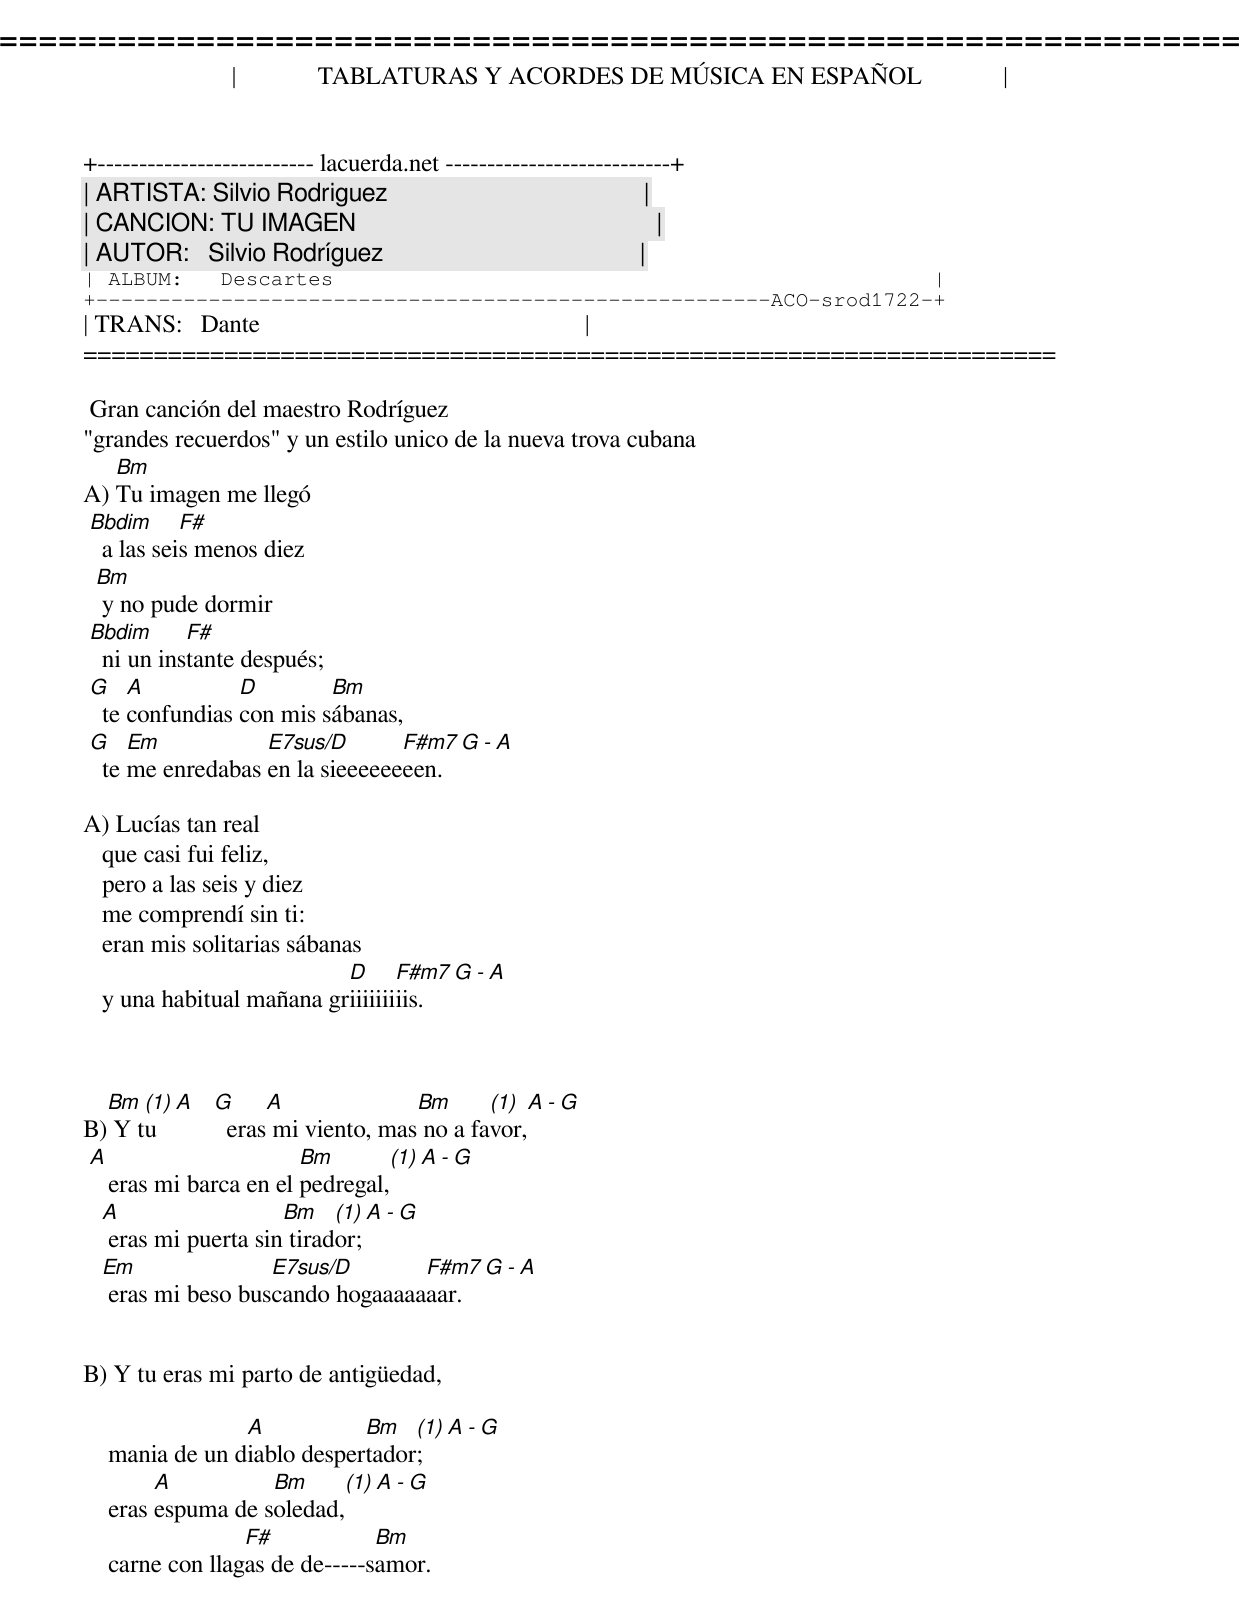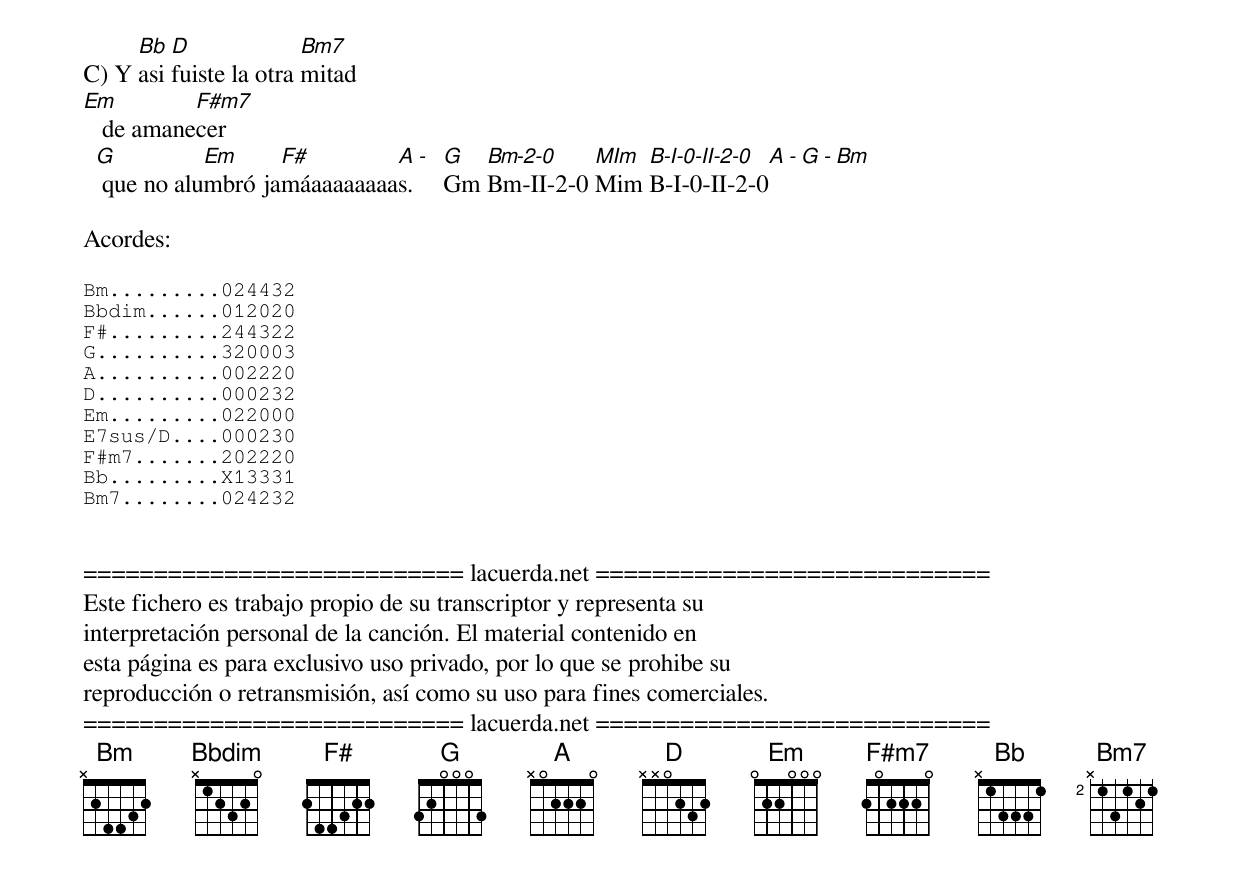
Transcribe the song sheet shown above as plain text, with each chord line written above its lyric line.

=====================================================================
|             TABLATURAS Y ACORDES DE MÚSICA EN ESPAÑOL             |
+-------------------------- lacuerda.net ---------------------------+
| ARTISTA: Silvio Rodriguez                                         |
| CANCION: TU IMAGEN                                                |
| AUTOR:   Silvio Rodríguez                                         |
| ALBUM:   Descartes                                                |
+------------------------------------------------------ACO-srod1722-+
| TRANS:   Dante                                                    |
=====================================================================

 Gran canción del maestro Rodríguez
"grandes recuerdos" y un estilo unico de la nueva trova cubana
   Bm
A) Tu imagen me llegó
 Bbdim      F#
   a las seis menos diez
  Bm
   y no pude dormir
 Bbdim      F#
   ni un instante después;
 G    A          D        Bm
   te confundias con mis sábanas,
 G    Em           E7sus/D       F#m7    G - A
   te me enredabas en la sieeeeeeeen.

A) Lucías tan real
   que casi fui feliz,
   pero a las seis y diez
   me comprendí sin ti:
   eran mis solitarias sábanas
                           D      F#m7    G - A
   y una habitual mañana griiiiiiiiis.



  Bm  (1) A  G     A              Bm      (1) A - G
B) Y tu        eras mi viento, mas no a favor,
 A                      Bm       (1) A - G
    eras mi barca en el pedregal,
   A                  Bm    (1) A - G
    eras mi puerta sin tirador;
   Em               E7sus/D       F#m7    G - A
    eras mi beso buscando hogaaaaaaar.


B) Y tu eras mi parto de antigüedad,

                 A           Bm   (1) A - G
    mania de un diablo despertador;
         A          Bm     (1) A - G
    eras espuma de soledad,
                  F#            Bm
    carne con llagas de de-----samor.

     Bb  D              Bm7
C) Y asi fuiste la otra mitad
Em         F#m7
   de amanecer
  G          Em     F#        A - G  Bm-2-0    MIm B-I-0-II-2-0 A - G - Bm
   que no alumbró jamáaaaaaaaas.  Gm Bm-II-2-0 Mim B-I-0-II-2-0

Acordes:

Bm.........024432
Bbdim......012020
F#.........244322
G..........320003
A..........002220
D..........000232
Em.........022000
E7sus/D....000230
F#m7.......202220
Bb.........X13331
Bm7........024232


=========================== lacuerda.net ============================
Este fichero es trabajo propio de su transcriptor y representa su
interpretación personal de la canción. El material contenido en
esta página es para exclusivo uso privado, por lo que se prohibe su
reproducción o retransmisión, así como su uso para fines comerciales.
=========================== lacuerda.net ============================
